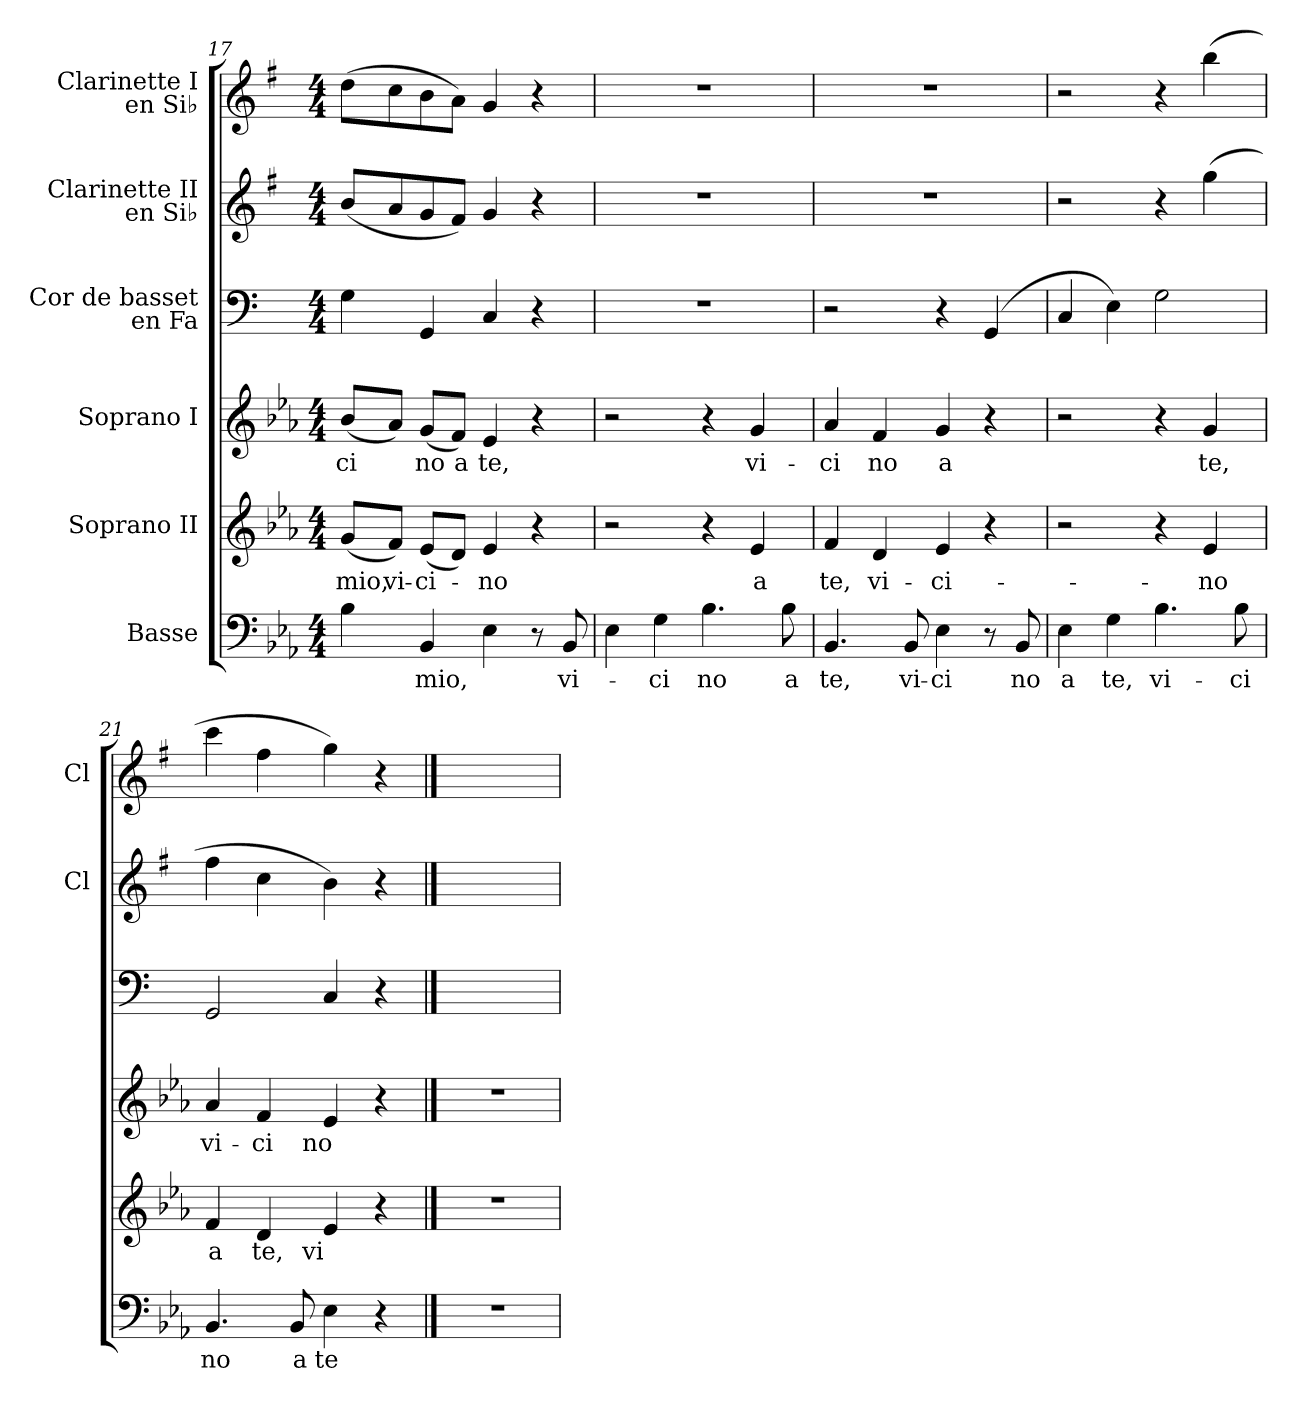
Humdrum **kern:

**kern	**text	**kern	**text	**kern	**text	**kern	**kern	**kern
*part6	*part6	*part5	*part5	*part4	*part4	*part3	*part2	*part1
*staff6	*staff6	*staff5	*staff5	*staff4	*staff4	*staff3	*staff2	*staff1
*I"Basse	*	*I"Soprano II	*	*I"Soprano I	*	*I"Cor de basset\nen Fa	*I"Clarinette II\nen Si♭	*I"Clarinette I\nen Si♭
*	*	*	*	*	*	*	*I'Cl	*I'Cl
*clefF4	*	*clefG2	*	*clefG2	*	*clefF4	*clefG2	*clefG2
*	*	*	*	*	*	*ITrd1c2	*ITrd1c2	*ITrd1c2
*k[b-e-a-]	*	*k[b-e-a-]	*	*k[b-e-a-]	*	*k[b-e-]	*k[b-]	*k[b-]
*E-:	*	*E-:	*	*E-:	*	*B-:	*F:	*F:
*M4/4	*	*M4/4	*	*M4/4	*	*M4/4	*M4/4	*M4/4
=17	=17	=17	=17	=17	=17	=17	=17	=17
4B-	.	(8gL	mio,	(8b-L	-ci	4F	(8aL	(8ccL
.	.	8fJ)	vi-	8a-J)	.	.	8g	8b-
4BB-	-mio,	(8e-L	-ci-	(8gL	no	4FF	8f	8a
.	.	8dJ)	.	8fJ)	a	.	8eJ)	8gJ)
4E-	.	4e-	-no	4e-	te,	4BB-	4f	4f
8r	.	4r	.	4r	.	4r	4r	4r
8BB-	vi-	.	.	.	.	.	.	.
=18	=18	=18	=18	=18	=18	=18	=18	=18
4E-	.	2r	.	2r	.	1r	1r	1r
4G	-ci	.	.	.	.	.	.	.
4.B-	no	4r	.	4r	.	.	.	.
.	.	4e-	a	4g	vi-	.	.	.
8B-	a	.	.	.	.	.	.	.
=19	=19	=19	=19	=19	=19	=19	=19	=19
4.BB-	te,	4f	te,	4a-	-ci	2r	1r	1r
.	.	4d	vi-	4f	no	.	.	.
8BB-	vi-	.	.	.	.	.	.	.
4E-	-ci	4e-	-ci-	4g	a	4r	.	.
8r	.	4r	.	4r	.	(4FF	.	.
8BB-	no	.	.	.	.	.	.	.
=20	=20	=20	=20	=20	=20	=20	=20	=20
4E-	a	2r	.	2r	.	4BB-	2r	2r
4G	te,	.	.	.	.	4D)	.	.
4.B-	vi-	4r	.	4r	.	2F	4r	4r
.	.	4e-	-no	4g	te,	.	(4ff	(4aa
8B-	-ci	.	.	.	.	.	.	.
=21	=21	=21	=21	=21	=21	=21	=21	=21
4.BB-	no	4f	a	4a-	vi-	2FF	4ee	4bb-
.	.	4d	te,	4f	-ci	.	4b-	4ee
8BB-	a	.	.	.	.	.	.	.
4E-	te	4e-	vi-	4e-	no	4BB-	4a)	4ff)
4r	.	4r	.	4r	.	4r	4r	4r
==	==	==	==	==	==	==	==	==
1r	.	1r	.	1r	.	1ryy	1ryy	1ryy
=	=	=	=	=	=	=	=	=
*-	*-	*-	*-	*-	*-	*-	*-	*-
